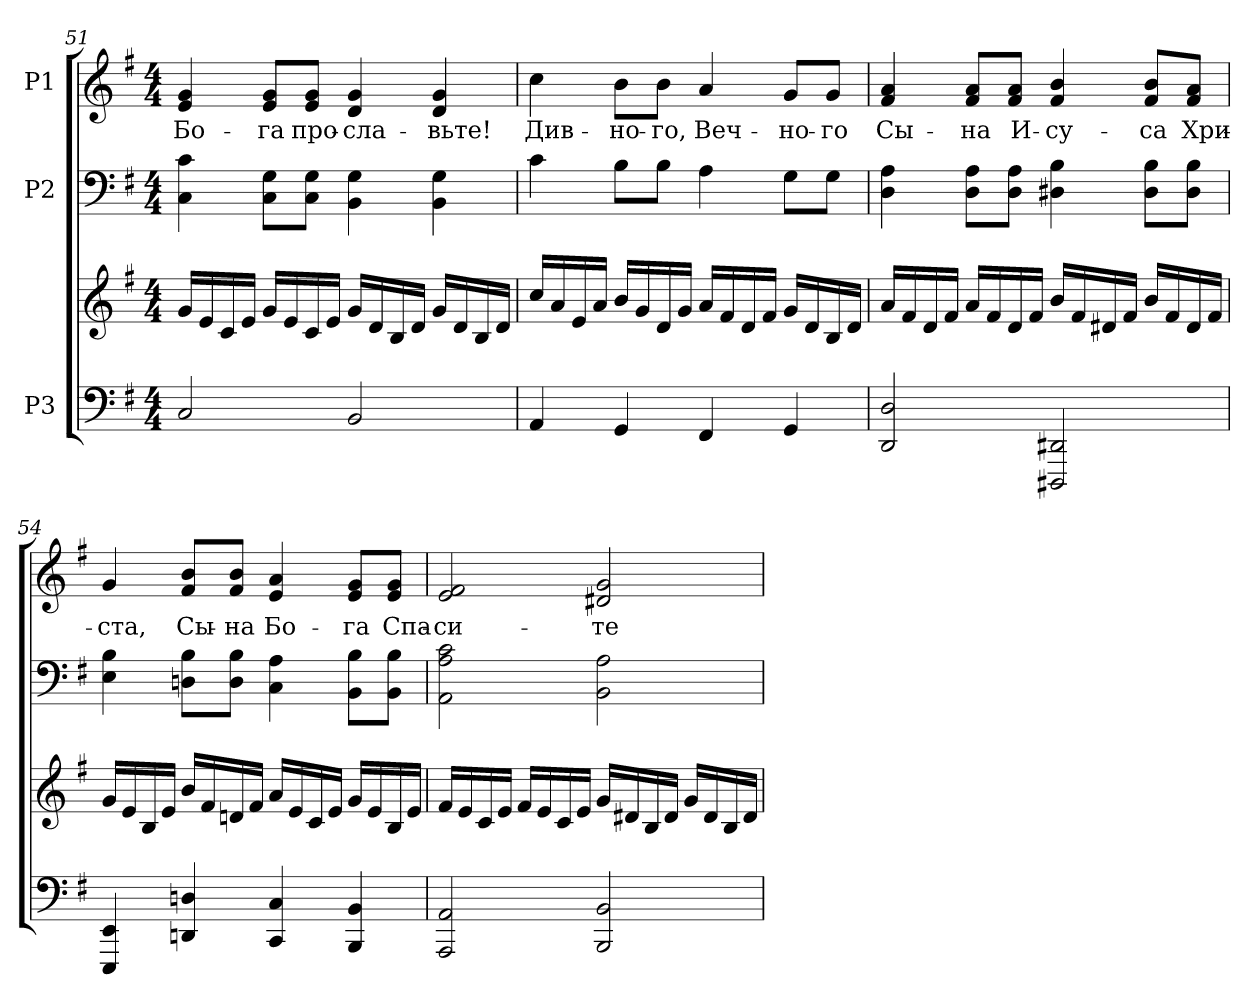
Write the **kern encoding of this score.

**kern	**kern	**kern	**kern	**text
*part3	*part3	*part2	*part1	*part1
*staff4	*staff3	*staff2	*staff1	*staff1
*I"P3	*	*I"P2	*I"P1	*
*clefF4	*clefG2	*clefF4	*clefG2	*
*k[f#]	*k[f#]	*k[f#]	*k[f#]	*
*e:	*e:	*e:	*e:	*
*M4/4	*M4/4	*M4/4	*M4/4	*
=51	=51	=51	=51	=51
!	!	!	!	!LO:LY:b:color=#000000
2Ci/	16gi/LL	4Ci\ 4ci	4ei/ 4gi	Бо-
.	16ei/	.	.	.
.	16ci/	.	.	.
.	16ei/JJ	.	.	.
!	!	!	!	!LO:LY:b:color=#000000
.	16gi/LL	8Ci\ 8GiL	8ei/ 8giL	-га
.	16ei/	.	.	.
!	!	!	!	!LO:LY:b:color=#000000
.	16ci/	8Ci\ 8GiJ	8ei/ 8giJ	про-
.	16ei/JJ	.	.	.
!	!	!	!	!LO:LY:b:color=#000000
2BBi/	16gi/LL	4BBi\ 4Gi	4di/ 4gi	-сла-
.	16di/	.	.	.
.	16Bi/	.	.	.
.	16di/JJ	.	.	.
!	!	!	!	!LO:LY:b:color=#000000
.	16gi/LL	4BBi\ 4Gi	4di/ 4gi	-вьте!
.	16di/	.	.	.
.	16Bi/	.	.	.
.	16di/JJ	.	.	.
!!LO:LB:g=z
=52	=52	=52	=52	=52
!	!	!	!	!LO:LY:b:color=#000000
4AAi/	16cci/LL	4ci\	4cci\	Див-
.	16ai/	.	.	.
.	16ei/	.	.	.
.	16ai/JJ	.	.	.
!	!	!	!	!LO:LY:b:color=#000000
4GGi/	16bi/LL	8Bi\L	8bi\L	-но-
.	16gi/	.	.	.
!	!	!	!	!LO:LY:b:color=#000000
.	16di/	8Bi\J	8bi\J	-го,
.	16gi/JJ	.	.	.
!	!	!	!	!LO:LY:b:color=#000000
4FF#i/	16ai/LL	4Ai\	4ai/	Веч-
.	16f#i/	.	.	.
.	16di/	.	.	.
.	16f#i/JJ	.	.	.
!	!	!	!	!LO:LY:b:color=#000000
4GGi/	16gi/LL	8Gi\L	8gi/L	-но-
.	16di/	.	.	.
!	!	!	!	!LO:LY:b:color=#000000
.	16Bi/	8Gi\J	8gi/J	-го
.	16di/JJ	.	.	.
=53	=53	=53	=53	=53
!	!	!	!	!LO:LY:b:color=#000000
2DDi/ 2Di	16ai/LL	4Di\ 4Ai	4f#i/ 4ai	Сы-
.	16f#i/	.	.	.
.	16di/	.	.	.
.	16f#i/JJ	.	.	.
!	!	!	!	!LO:LY:b:color=#000000
.	16ai/LL	8Di\ 8AiL	8f#i/ 8aiL	-на
.	16f#i/	.	.	.
!	!	!	!	!LO:LY:b:color=#000000
.	16di/	8Di\ 8AiJ	8f#i/ 8aiJ	И-
.	16f#i/JJ	.	.	.
!	!	!	!	!LO:LY:b:color=#000000
2DDD#Xi/ 2DD#Xi	16bi/LL	4D#Xi\ 4Bi	4f#i/ 4bi	-су-
.	16f#i/	.	.	.
.	16d#Xi/	.	.	.
.	16f#i/JJ	.	.	.
!	!	!	!	!LO:LY:b:color=#000000
.	16bi/LL	8D#i\ 8BiL	8f#i/ 8biL	-са
.	16f#i/	.	.	.
!	!	!	!	!LO:LY:b:color=#000000
.	16d#i/	8D#i\ 8BiJ	8f#i/ 8aiJ	Хри-
.	16f#i/JJ	.	.	.
=54	=54	=54	=54	=54
!	!	!	!	!LO:LY:b:color=#000000
4EEEi/ 4EEi	16gi/LL	4Ei\ 4Bi	4gi/	-ста,
.	16ei/	.	.	.
.	16Bi/	.	.	.
.	16ei/JJ	.	.	.
!	!	!	!	!LO:LY:b:color=#000000
4DDni/ 4Dni	16bi/LL	8Dni\ 8BiL	8f#i/ 8biL	Сы-
.	16f#i/	.	.	.
!	!	!	!	!LO:LY:b:color=#000000
.	16dni/	8Di\ 8BiJ	8f#i/ 8biJ	-на
.	16f#i/JJ	.	.	.
!	!	!	!	!LO:LY:b:color=#000000
4CCi/ 4Ci	16ai/LL	4Ci\ 4Ai	4ei/ 4ai	Бо-
.	16ei/	.	.	.
.	16ci/	.	.	.
.	16ei/JJ	.	.	.
!	!	!	!	!LO:LY:b:color=#000000
4BBBi/ 4BBi	16gi/LL	8BBi\ 8BiL	8ei/ 8giL	-га
.	16ei/	.	.	.
!	!	!	!	!LO:LY:b:color=#000000
.	16Bi/	8BBi\ 8BiJ	8ei/ 8giJ	Спа-
.	16ei/JJ	.	.	.
!!LO:LB:g=z
=55	=55	=55	=55	=55
!	!	!	!	!LO:LY:b:color=#000000
2AAAi/ 2AAi	16f#i/LL	2AAi\ 2Ai 2ci	2ei/ 2f#i	-си-
.	16ei/	.	.	.
.	16ci/	.	.	.
.	16ei/JJ	.	.	.
.	16f#i/LL	.	.	.
.	16ei/	.	.	.
.	16ci/	.	.	.
.	16ei/JJ	.	.	.
!	!	!	!	!LO:LY:b:color=#000000
2BBBi/ 2BBi	16gi/LL	2BBi\ 2Ai	2d#Xi/ 2gi	-те-
.	16d#Xi/	.	.	.
.	16Bi/	.	.	.
.	16d#i/JJ	.	.	.
.	16gi/LL	.	.	.
.	16d#i/	.	.	.
.	16Bi/	.	.	.
.	16d#i/JJ	.	.	.
=	=	=	=	=
*-	*-	*-	*-	*-
